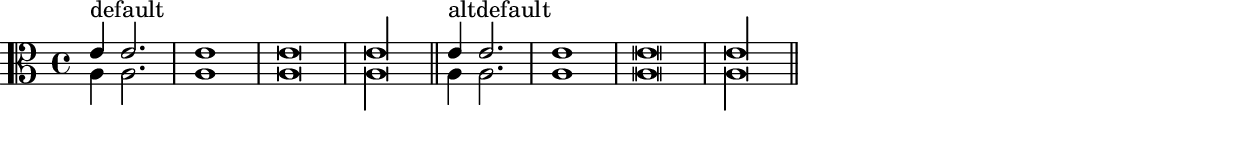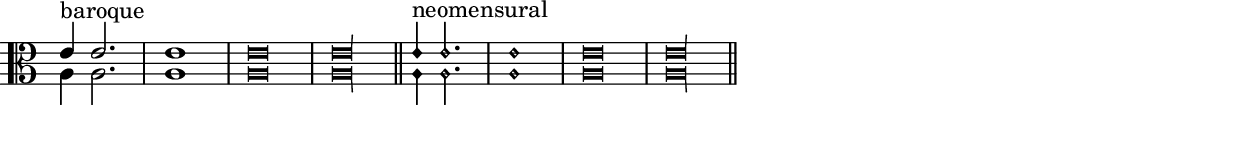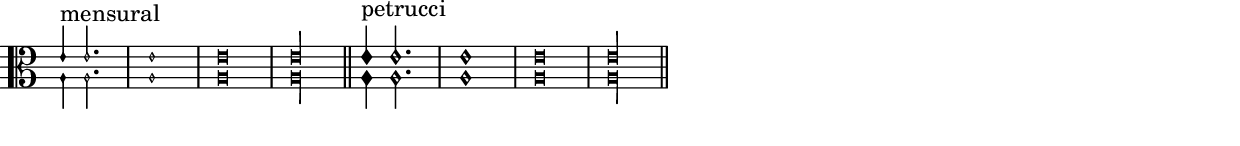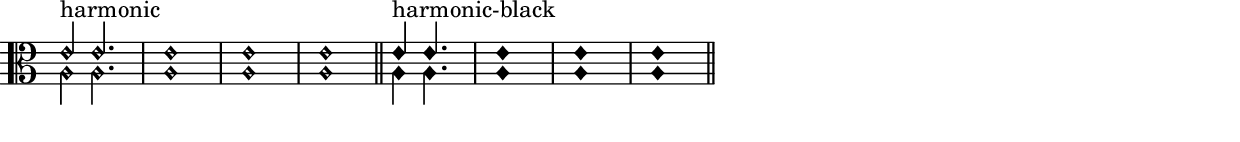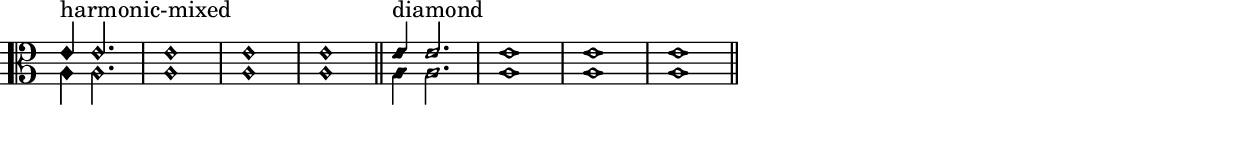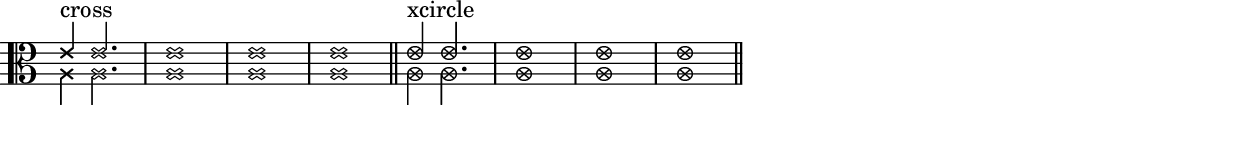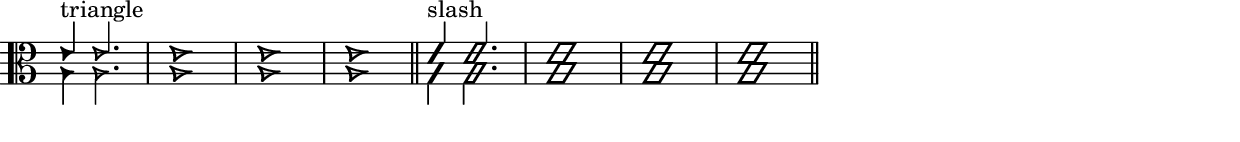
%% Generated by lilypond-book
%% Options: [exampleindent=10.16\mm,indent=0\mm,line-width=160\mm,noindent]
\include "lilypond-book-preamble.ly"


% ****************************************************************
% Start cut-&-pastable-section
% ****************************************************************

#(ly:set-option 'eps-box-padding 3.000000)



\paper {
  indent = 0\mm
  line-width = 160\mm
  % offset the left padding, also add 1mm as lilypond creates cropped
  % images with a little space on the right
  line-width = #(- line-width (* mm  3.000000) (* mm 1))
}

\layout {
  
}




% ****************************************************************
% ly snippet:
% ****************************************************************
\sourcefilename "en/included/note-head-style.ly"
\sourcefileline 0
\version "2.19.0"

\header {
  texidoc="
Note head shapes may be set from several choices.
The stem endings should be adjusted according to the note head.
If you want different note head styles on one stem,
you must create a special context.

Harmonic notes have a different shape and different
dimensions.
"
}

\layout {
  indent = 0.0
  ragged-right = ##t

  \context {
    \Score
    \remove Bar_number_engraver
  }
}

pattern = <<
  \new Voice {
    \override Stem.direction = #UP
    e'4 2. 1 \breve*1/2 \longa*1/4 \bar "||"
  }
  \new Voice {
    \override Stem.direction = #DOWN
    a4  2. 1 \breve*1/2 \longa*1/4 \bar "||"
  }
>>


\transpose c c {
  \clef C

  \override Staff.NoteHead.style = #'default
  s1*0^\markup { "default" }
  \pattern

  \override Staff.NoteHead.style = #'altdefault
  s1*0^\markup { "altdefault" }
  \pattern

  \break

  \override Staff.NoteHead.style = #'baroque
  s1*0^\markup { "baroque" }
  \pattern

  \override Staff.NoteHead.style = #'neomensural
  s1*0^\markup { "neomensural" }
  \pattern

  \break

  \override Staff.NoteHead.style = #'mensural
  s1*0^\markup { "mensural" }
  \pattern

  \override Staff.NoteHead.style = #'petrucci
  s1*0^\markup { "petrucci" }
  \pattern

  \break

  \override Staff.NoteHead.style = #'harmonic
  s1*0^\markup { "harmonic" }
  \pattern

  \override Staff.NoteHead.style = #'harmonic-black
  s1*0^\markup { "harmonic-black" }
  \pattern

  \break

  \override Staff.NoteHead.style = #'harmonic-mixed
  s1*0^\markup { "harmonic-mixed" }
  \pattern

  \override Staff.NoteHead.style = #'diamond
  s1*0^\markup { "diamond" }
  \pattern

  \break

  \override Staff.NoteHead.style = #'cross
  s1*0^\markup { "cross" }
  \pattern

  \override Staff.NoteHead.style = #'xcircle
  s1*0^\markup { "xcircle" }
  \pattern

  \break

  \override Staff.NoteHead.style = #'triangle
  s1*0^\markup { "triangle" }
  \pattern

  \override Staff.NoteHead.style = #'slash
  s1*0^\markup { "slash" }
  \pattern
}



% ****************************************************************
% end ly snippet
% ****************************************************************
